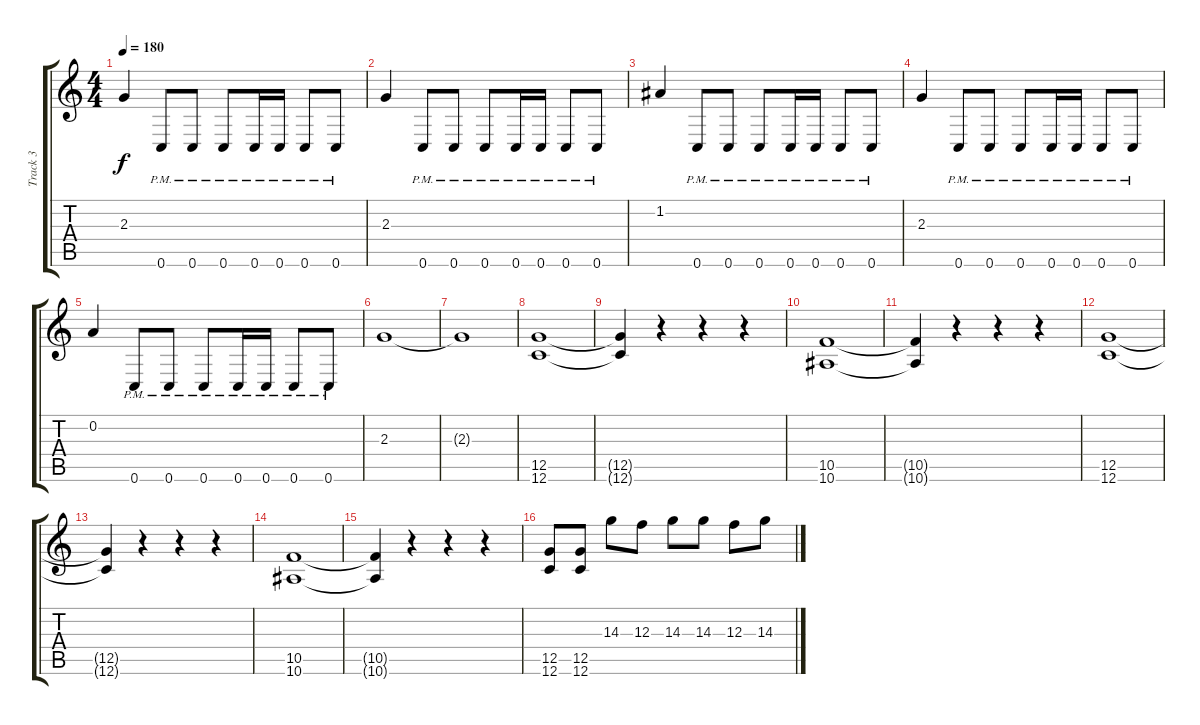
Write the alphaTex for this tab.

\track ("Track 3" "Track 3") {instrument distortionguitar}
\staff {score tabs}
\tuning (D4 A3 F3 C3 G2 C2) {hide}
\ts (4 4)
\tempo 180
\clef g2
\ks c
2.3.4{dy f} 0.6{pm}.8 0.6{pm}.8 0.6{pm}.8 0.6{pm}.16 0.6{pm}.16 0.6{pm}.8 0.6{pm}.8 |
2.3.4 0.6{pm}.8 0.6{pm}.8 0.6{pm}.8 0.6{pm}.16 0.6{pm}.16 0.6{pm}.8 0.6{pm}.8 |
1.2.4 0.6{pm}.8 0.6{pm}.8 0.6{pm}.8 0.6{pm}.16 0.6{pm}.16 0.6{pm}.8 0.6{pm}.8 |
2.3.4 0.6{pm}.8 0.6{pm}.8 0.6{pm}.8 0.6{pm}.16 0.6{pm}.16 0.6{pm}.8 0.6{pm}.8 |
0.2.4 0.6{pm}.8 0.6{pm}.8 0.6{pm}.8 0.6{pm}.16 0.6{pm}.16 0.6{pm}.8 0.6{pm}.8 |
2.3.1 |
2.3{t}.1 |
(12.5 12.6).1 |
(12.5{t} 12.6{t}).4 r.4 r.4 r.4 |
(10.5 10.6).1 |
(10.5{t} 10.6{t}).4 r.4 r.4 r.4 |
(12.5 12.6).1 |
(12.5{t} 12.6{t}).4 r.4 r.4 r.4 |
(10.5 10.6).1 |
(10.5{t} 10.6{t}).4 r.4 r.4 r.4 |
(12.5 12.6).8 (12.5 12.6).8 14.3.8 12.3.8 14.3.8 14.3.8 12.3.8 14.3.8
